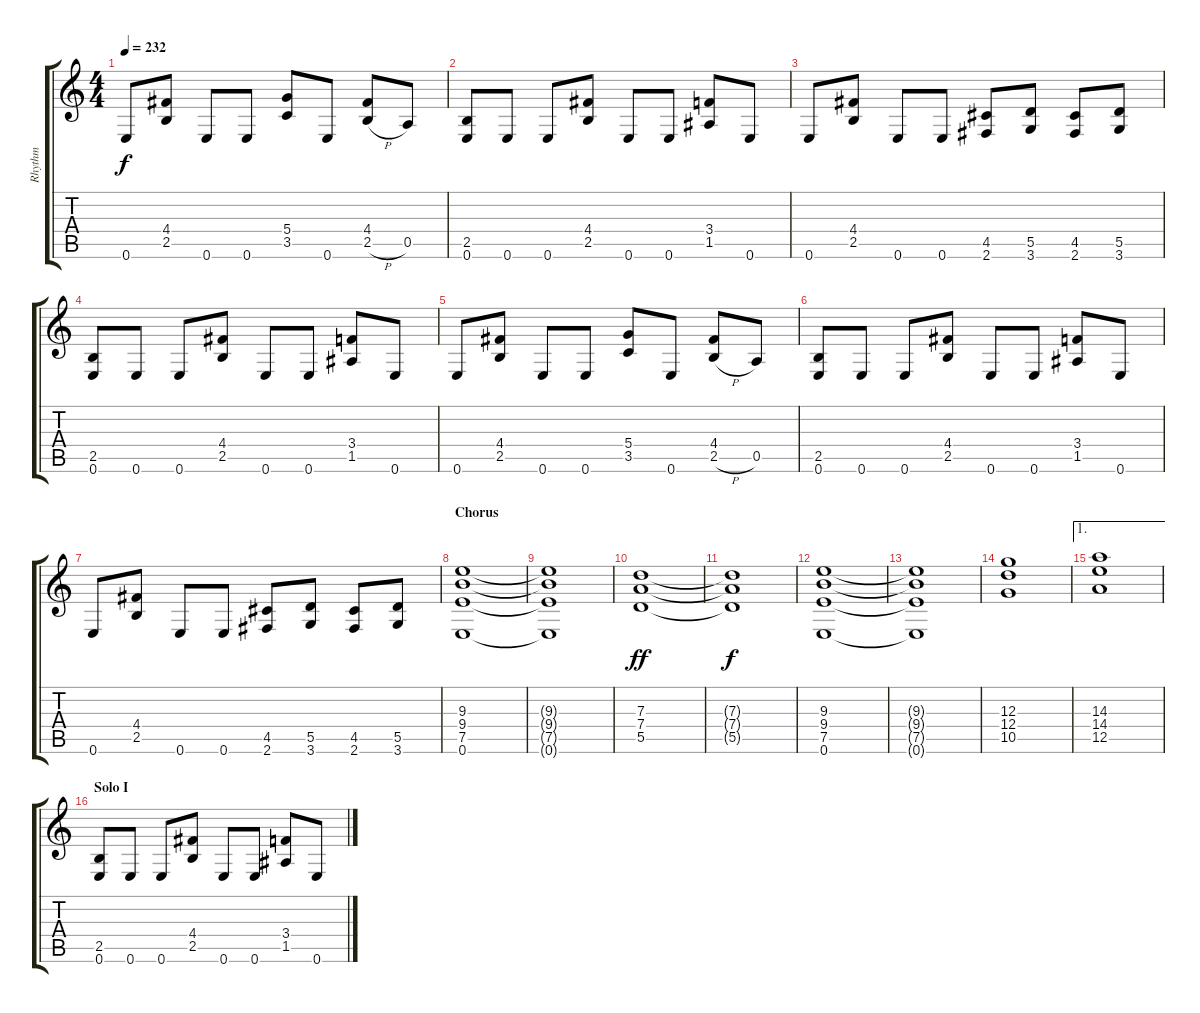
\track ("Rhythm" "Rhythm") {instrument distortionguitar}
\staff {score tabs}
\tuning (E4 B3 G3 D3 A2 E2) {hide}
\ts (4 4)
\tempo 232
\clef g2
\ks c
0.6.8{dy f} (4.4 2.5).8 0.6.8 0.6.8 (5.4 3.5).8 0.6.8 (4.4 2.5{h}).8 0.5.8 |
(2.5 0.6).8 0.6.8 0.6.8 (4.4 2.5).8 0.6.8 0.6.8 (3.4 1.5).8 0.6.8 |
0.6.8 (4.4 2.5).8 0.6.8 0.6.8 (4.5 2.6).8 (5.5 3.6).8 (4.5 2.6).8 (5.5 3.6).8 |
(2.5 0.6).8 0.6.8 0.6.8 (4.4 2.5).8 0.6.8 0.6.8 (3.4 1.5).8 0.6.8 |
0.6.8 (4.4 2.5).8 0.6.8 0.6.8 (5.4 3.5).8 0.6.8 (4.4 2.5{h}).8 0.5.8 |
(2.5 0.6).8 0.6.8 0.6.8 (4.4 2.5).8 0.6.8 0.6.8 (3.4 1.5).8 0.6.8 |
0.6.8 (4.4 2.5).8 0.6.8 0.6.8 (4.5 2.6).8 (5.5 3.6).8 (4.5 2.6).8 (5.5 3.6).8 |
\section ("" "Chorus ")
(9.3 9.4 7.5 0.6).1 |
(9.3{t} 9.4{t} 7.5{t} 0.6{t}).1 |
(7.3 7.4 5.5).1{dy ff} |
(7.3{t} 7.4{t} 5.5{t}).1{dy f} |
(9.3 9.4 7.5 0.6).1 |
(9.3{t} 9.4{t} 7.5{t} 0.6{t}).1 |
(12.3 12.4 10.5).1 |
\ae 1
(14.3 14.4 12.5).1 |
\section ("" "Solo I")
(2.5 0.6).8 0.6.8 0.6.8 (4.4 2.5).8 0.6.8 0.6.8 (3.4 1.5).8 0.6.8
